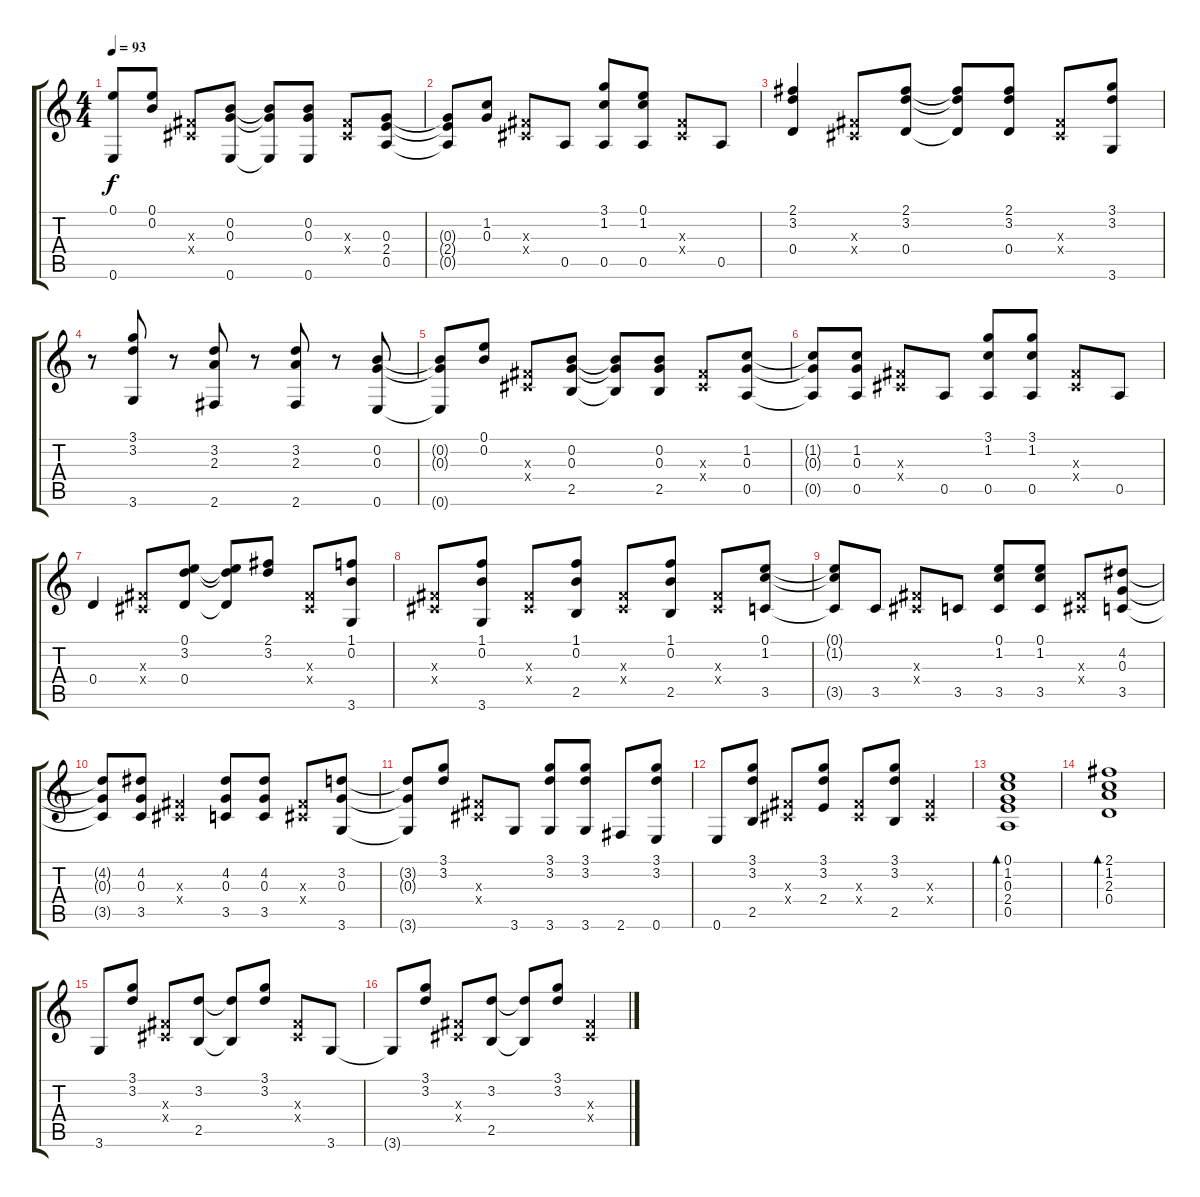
\track "" {instrument acousticguitarsteel}
\staff {score tabs}
\tuning (E4 B3 G3 D3 A2 E2) {hide}
\ts (4 4)
\tempo 93
\clef g2
\ks c
(0.1{t} 0.6{t}).8{dy f} (0.1 0.2).8 (-1.3{x} -1.4{x}).8 (0.2 0.3 0.6).8 (0.2{t} 0.3{t} 0.6{t}).8 (0.2 0.3 0.6).8 (-1.3{x} -1.4{x}).8 (0.3 2.4 0.5).8 |
(0.3{t} 2.4{t} 0.5{t}).8 (1.2 0.3).8 (-1.3{x} -1.4{x}).8 0.5.8 (3.1 1.2 0.5).8 (0.1 1.2 0.5).8 (-1.3{x} -1.4{x}).8 0.5.8 |
(2.1 3.2 0.4).4 (-1.3{x} -1.4{x}).8 (2.1 3.2 0.4).8 (2.1{t} 3.2{t} 0.4{t}).8 (2.1 3.2 0.4).8 (-1.3{x} -1.4{x}).8 (3.1 3.2 3.6).8 |
r.8 (3.1 3.2 3.6).8 r.8 (3.2 2.3 2.6).8 r.8 (3.2 2.3 2.6).8 r.8 (0.2 0.3 0.6).8 |
(0.2{t} 0.3{t} 0.6{t}).8 (0.1 0.2).8 (-1.3{x} -1.4{x}).8 (0.2 0.3 2.5).8 (0.2{t} 0.3{t} 2.5{t}).8 (0.2 0.3 2.5).8 (-1.3{x} -1.4{x}).8 (1.2 0.3 0.5).8 |
(1.2{t} 0.3{t} 0.5{t}).8 (1.2 0.3 0.5).8 (-1.3{x} -1.4{x}).8 0.5.8 (3.1 1.2 0.5).8 (3.1 1.2 0.5).8 (-1.3{x} -1.4{x}).8 0.5.8 |
0.4.4 (-1.3{x} -1.4{x}).8 (0.1 3.2 0.4).8 (0.1{t} 3.2{t} 0.4{t}).8 (2.1 3.2).8 (-1.3{x} -1.4{x}).8 (1.1 0.2 3.6).8 |
(-1.3{x} -1.4{x}).8 (1.1 0.2 3.6).8 (-1.3{x} -1.4{x}).8 (1.1 0.2 2.5).8 (-1.3{x} -1.4{x}).8 (1.1 0.2 2.5).8 (-1.3{x} -1.4{x}).8 (0.1 1.2 3.5).8 |
(0.1{t} 1.2{t} 3.5{t}).8 3.5.8 (-1.3{x} -1.4{x}).8 3.5.8 (0.1 1.2 3.5).8 (0.1 1.2 3.5).8 (-1.3{x} -1.4{x}).8 (4.2 0.3 3.5).8 |
(4.2{t} 0.3{t} 3.5{t}).8 (4.2 0.3 3.5).8 (-1.3{x} -1.4{x}).4 (4.2 0.3 3.5).8 (4.2 0.3 3.5).8 (-1.3{x} -1.4{x}).8 (3.2 0.3 3.6).8 |
(3.2{t} 0.3{t} 3.6{t}).8 (3.1 3.2).8 (-1.3{x} -1.4{x}).8 3.6.8 (3.1 3.2 3.6).8 (3.1 3.2 3.6).8 2.6.8 (3.1 3.2 0.6).8 |
0.6.8 (3.1 3.2 2.5).8 (-1.3{x} -1.4{x}).8 (3.1 3.2 2.4).8 (-1.3{x} -1.4{x}).8 (3.1 3.2 2.5).8 (-1.3{x} -1.4{x}).4 |
(0.1 1.2 0.3 2.4 0.5).1{bd 120} |
(2.1 1.2 2.3 0.4).1{bd 120} |
3.6.8 (3.1 3.2).8 (-1.3{x} -1.4{x}).8 (3.2 2.5).8 (3.2{t} 2.5{t}).8 (3.1 3.2).8 (-1.3{x} -1.4{x}).8 3.6.8 |
3.6{t}.8 (3.1 3.2).8 (-1.3{x} -1.4{x}).8 (3.2 2.5).8 (3.2{t} 2.5{t}).8 (3.1 3.2).8 (-1.3{x} -1.4{x}).4
